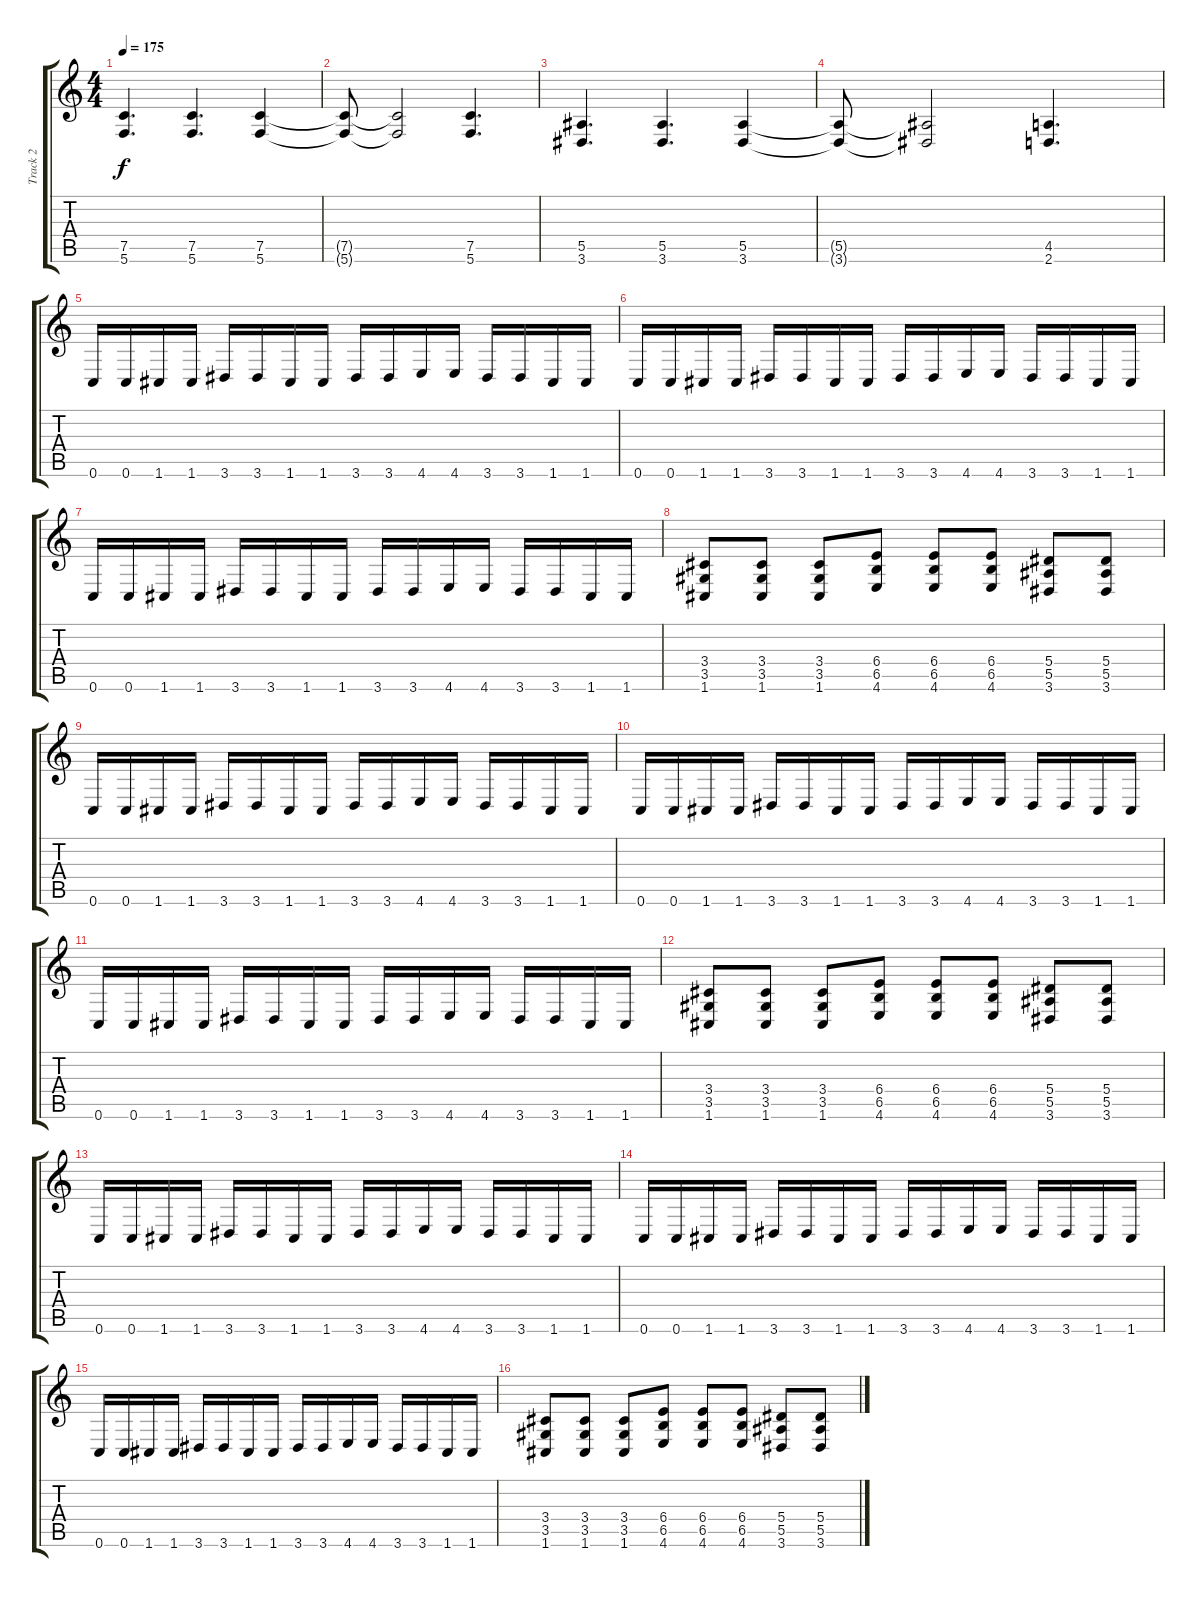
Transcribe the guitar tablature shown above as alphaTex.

\track ("Track 2" "Track 2") {instrument distortionguitar}
\staff {score tabs}
\tuning (C4 G3 Eb3 Bb2 F2 C2) {hide}
\ts (4 4)
\tempo 175
\clef g2
\ks c
(7.5 5.6).4{d dy f} (7.5 5.6).4{d} (7.5 5.6).4 |
(7.5{t} 5.6{t}).8 (7.5{t} 5.6{t}).2 (7.5 5.6).4{d} |
(5.5 3.6).4{d} (5.5 3.6).4{d} (5.5 3.6).4 |
(5.5{t} 3.6{t}).8 (5.5{t} 3.6{t}).2 (4.5 2.6).4{d} |
0.6.16 0.6.16 1.6.16 1.6.16 3.6.16 3.6.16 1.6.16 1.6.16 3.6.16 3.6.16 4.6.16 4.6.16 3.6.16 3.6.16 1.6.16 1.6.16 |
0.6.16 0.6.16 1.6.16 1.6.16 3.6.16 3.6.16 1.6.16 1.6.16 3.6.16 3.6.16 4.6.16 4.6.16 3.6.16 3.6.16 1.6.16 1.6.16 |
0.6.16 0.6.16 1.6.16 1.6.16 3.6.16 3.6.16 1.6.16 1.6.16 3.6.16 3.6.16 4.6.16 4.6.16 3.6.16 3.6.16 1.6.16 1.6.16 |
(3.4 3.5 1.6).8 (3.4 3.5 1.6).8 (3.4 3.5 1.6).8 (6.4 6.5 4.6).8 (6.4 6.5 4.6).8 (6.4 6.5 4.6).8 (5.4 5.5 3.6).8 (5.4 5.5 3.6).8 |
0.6.16 0.6.16 1.6.16 1.6.16 3.6.16 3.6.16 1.6.16 1.6.16 3.6.16 3.6.16 4.6.16 4.6.16 3.6.16 3.6.16 1.6.16 1.6.16 |
0.6.16 0.6.16 1.6.16 1.6.16 3.6.16 3.6.16 1.6.16 1.6.16 3.6.16 3.6.16 4.6.16 4.6.16 3.6.16 3.6.16 1.6.16 1.6.16 |
0.6.16 0.6.16 1.6.16 1.6.16 3.6.16 3.6.16 1.6.16 1.6.16 3.6.16 3.6.16 4.6.16 4.6.16 3.6.16 3.6.16 1.6.16 1.6.16 |
(3.4 3.5 1.6).8 (3.4 3.5 1.6).8 (3.4 3.5 1.6).8 (6.4 6.5 4.6).8 (6.4 6.5 4.6).8 (6.4 6.5 4.6).8 (5.4 5.5 3.6).8 (5.4 5.5 3.6).8 |
0.6.16 0.6.16 1.6.16 1.6.16 3.6.16 3.6.16 1.6.16 1.6.16 3.6.16 3.6.16 4.6.16 4.6.16 3.6.16 3.6.16 1.6.16 1.6.16 |
0.6.16 0.6.16 1.6.16 1.6.16 3.6.16 3.6.16 1.6.16 1.6.16 3.6.16 3.6.16 4.6.16 4.6.16 3.6.16 3.6.16 1.6.16 1.6.16 |
0.6.16 0.6.16 1.6.16 1.6.16 3.6.16 3.6.16 1.6.16 1.6.16 3.6.16 3.6.16 4.6.16 4.6.16 3.6.16 3.6.16 1.6.16 1.6.16 |
(3.4 3.5 1.6).8 (3.4 3.5 1.6).8 (3.4 3.5 1.6).8 (6.4 6.5 4.6).8 (6.4 6.5 4.6).8 (6.4 6.5 4.6).8 (5.4 5.5 3.6).8 (5.4 5.5 3.6).8
